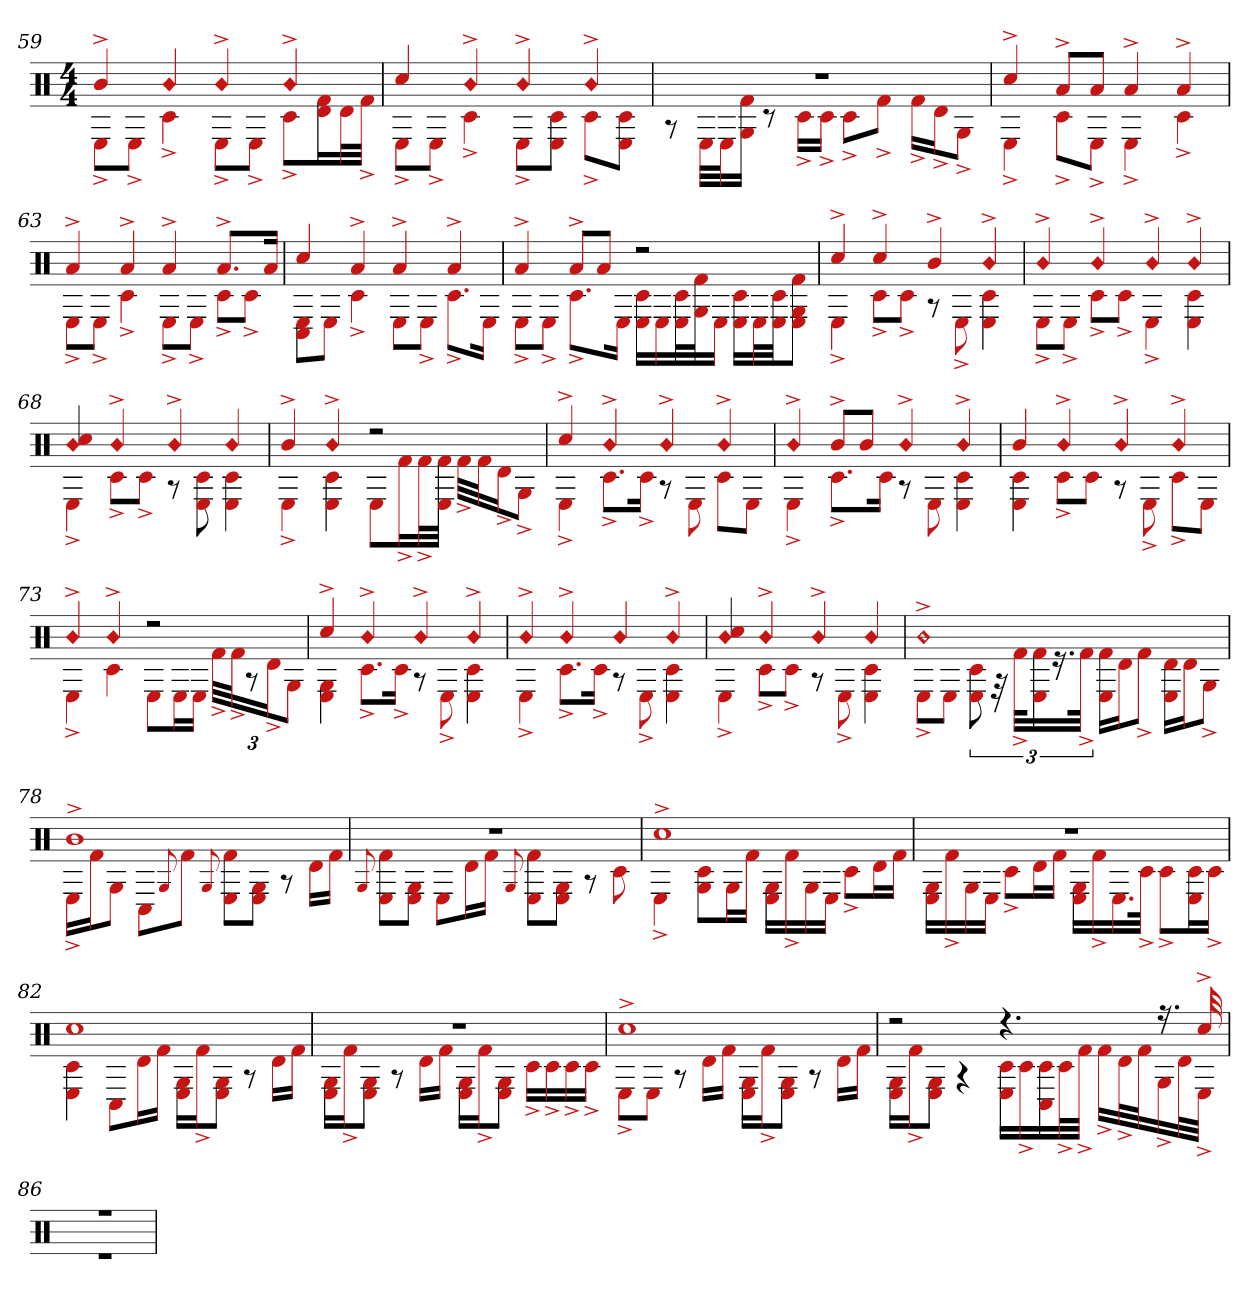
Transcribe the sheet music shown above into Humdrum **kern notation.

**kern
*part1
*staff1
*clefX
*k[]
*M4/4
=59
!LO:N:head=diamond
*^
4b^	8E^L
.	8E^J
!LO:N:head=diamond	!
4b	4c#^
!LO:N:head=diamond	!
4b^	8E^L
.	8E^J
!LO:N:head=diamond	!
4b^	8c#^L
.	16d 16f#L
.	32dL
.	32f#^JJJ
=60	=60
4cc#	8E^L
.	8E^J
!LO:N:head=diamond	!
4b^	4c#^
!LO:N:head=diamond	!
4b^	8E^L
.	8E 8c#J
!LO:N:head=diamond	!
4b^	8c#^L
.	8E 8c#J
=61	=61
1r	8r
.	32ELLL
.	32EJ
.	16G 16f#JJ
.	8r
.	16c#^LL
.	16c#^JJ
.	8c#^L
.	8f#^J
.	16f#^LL
.	16d^J
.	8G^J
=62	=62
4cc#^	4E^
8a^L	8c#^L
8aJ	8E^J
4a^	4E^
4a^	4c#^
=63	=63
4a^	8E^L
.	8E^J
4a^	4c#^
4a^	8E^L
.	8E^J
8.a^L	8c#^L
.	8c#^J
16aJk	.
=64	=64
4cc#	8E 8C#L
.	8EJ
4a^	4c#^
4a^	8EL
.	8E^J
4a^	8.c#^L
.	16EJk
=65	=65
4a^	8E^L
.	8E^J
8a^L	8.c#^L
8aJ	.
.	16EJk
2r	16c# 16ELL
.	16E
.	32E 32c#L
.	32G 32f#J
.	16EJJ
.	16E 16c#LL
.	32EL
.	32E 32c#JJ
.	8E 8G 8f#J
=66	=66
4cc#^	4E^
4cc#^	8c#^L
.	8c#^J
4b^	8r
.	8E^
!LO:N:head=diamond	!
4b^	4c# 4E
=67	=67
!LO:N:head=diamond	!
4b^	8E^L
.	8E^J
!LO:N:head=diamond	!
4b^	8c#^L
.	8c#^J
!LO:N:head=diamond	!
4b^	4E^
!LO:N:head=diamond	!
4b^	4c# 4E
=68	=68
!LO:N:n=1:head=diamond	!
4b 4cc#	4E^
!LO:N:head=diamond	!
4b^	8c#^L
.	8c#^J
!LO:N:head=diamond	!
4b^	8r
.	8E 8c#
!LO:N:head=diamond	!
4b	4c# 4E
=69	=69
4b^	4E^
!LO:N:head=diamond	!
4b^	4E 4c#
2r	8EL
.	16f#^L
.	32f#^L
.	32f# 32EJJJ
.	32f#^LLL
.	32f#J
.	16d^J
.	8G^J
=70	=70
4cc#^	4E^
!LO:N:head=diamond	!
4b^	8.c#^L
.	16c#^Jk
!LO:N:head=diamond	!
4b^	8r
.	8E
!LO:N:head=diamond	!
4b^	8c#L
.	8EJ
=71	=71
!LO:N:head=diamond	!
4b^	4E^
8b^L	8.c#^L
8bJ	.
.	16c#Jk
!LO:N:head=diamond	!
4b^	8r
.	8E
!LO:N:head=diamond	!
4b^	4c# 4E
=72	=72
4b	4E 4c#
!LO:N:head=diamond	!
4b^	8c#^L
.	8c#J
!LO:N:head=diamond	!
4b^	8r
.	8E^
!LO:N:head=diamond	!
4b^	8c#^L
.	8EJ
=73	=73
!LO:N:head=diamond	!
4b^	4E^
!LO:N:head=diamond	!
4b^	4c#
2r	8EL
.	16EL
.	16EJJ
.	48f#^LLL
.	48f#^J
.	12r
.	24d^J
.	12GJ
=74	=74
4cc#^	4G 4E
!LO:N:head=diamond	!
4b^	8.c#^L
.	16c#^Jk
!LO:N:head=diamond	!
4b^	8r
.	8E^
!LO:N:head=diamond	!
4b^	4c# 4E
=75	=75
!LO:N:head=diamond	!
4b^	4E^
!LO:N:head=diamond	!
4b^	8.c#^L
.	16c#^Jk
!LO:N:head=diamond	!
4b	8r
.	8E^
!LO:N:head=diamond	!
4b^	4c# 4E
=76	=76
!LO:N:n=1:head=diamond	!
4b 4cc#	4E^
!LO:N:head=diamond	!
4b^	8c#^L
.	8c#^J
!LO:N:head=diamond	!
4b^	8r
.	8E^
!LO:N:head=diamond	!
4b	4c# 4E
=77	=77
!LO:N:head=diamond	!
1b^	8E^L
.	8EJ
.	12E 12c#
.	48r
.	48f#^KLL
.	24E 24f#
.	24.r
.	48f#^JJk
.	16E 16f#LL
.	16dJ
.	8f#^J
.	16E 16dLL
.	16dJ
.	8G^J
=78	=78
1b^	16E^LL
.	16f#J
.	8GJ
.	8C#L
.	8qqG
.	8f#J
.	8qqG
.	8E 8f#L
.	8G 8EJ
.	8r
.	16dLL
.	16f#JJ
=79	=79
.	8qqG
1r	8E 8f#L
.	8G 8EJ
.	8EL
.	16dL
.	16f#JJ
.	8qqG
.	8E 8f#L
.	8G 8EJ
.	8r
.	8c#
=80	=80
1cc#^	4E^
.	8G 8c#L
.	16GL
.	16f#JJ
.	16E 16GLL
.	16f#^
.	16G
.	16EJJ
.	8c#^L
.	16dL
.	16f#JJ
=81	=81
1r	16E 16GLL
.	16f#^
.	16G
.	16EJJ
.	8c#^L
.	16dL
.	16f#JJ
.	16E 16GLL
.	16f#^
.	16.E
.	32c#^JJk
.	8c#^L
.	16c# 16EL
.	16c#^JJ
=82	=82
1cc#	4E 4c#
.	8C#L
.	16dL
.	16f#JJ
.	16E 16GLL
.	16f#^J
.	8G 8EJ
.	8r
.	16dLL
.	16f#JJ
=83	=83
1r	16E 16GLL
.	16f#^J
.	8G 8EJ
.	8r
.	16dLL
.	16f#JJ
.	16E 16GLL
.	16f#^J
.	8G 8EJ
.	16c#^LL
.	16c#^
.	16c#^
.	16c#^JJ
=84	=84
1cc#^	8E^L
.	8EJ
.	8r
.	16dLL
.	16f#JJ
.	16E 16GLL
.	16f#^J
.	8G 8EJ
.	8r
.	16dLL
.	16f#JJ
=85	=85
2r	16G 16ELL
.	16f#^J
.	8G 8EJ
.	4r
4.r	16E 16c#LL
.	16c#^
.	16C# 16c#
.	32c#^L
.	32f#^JJJ
.	16f#^LL
.	32d^L
.	32f#J
16.r	16G^
.	32dL
32cc#^	32E^JJJ
=86	=86
1r	1r
*v	*v
=
*-
